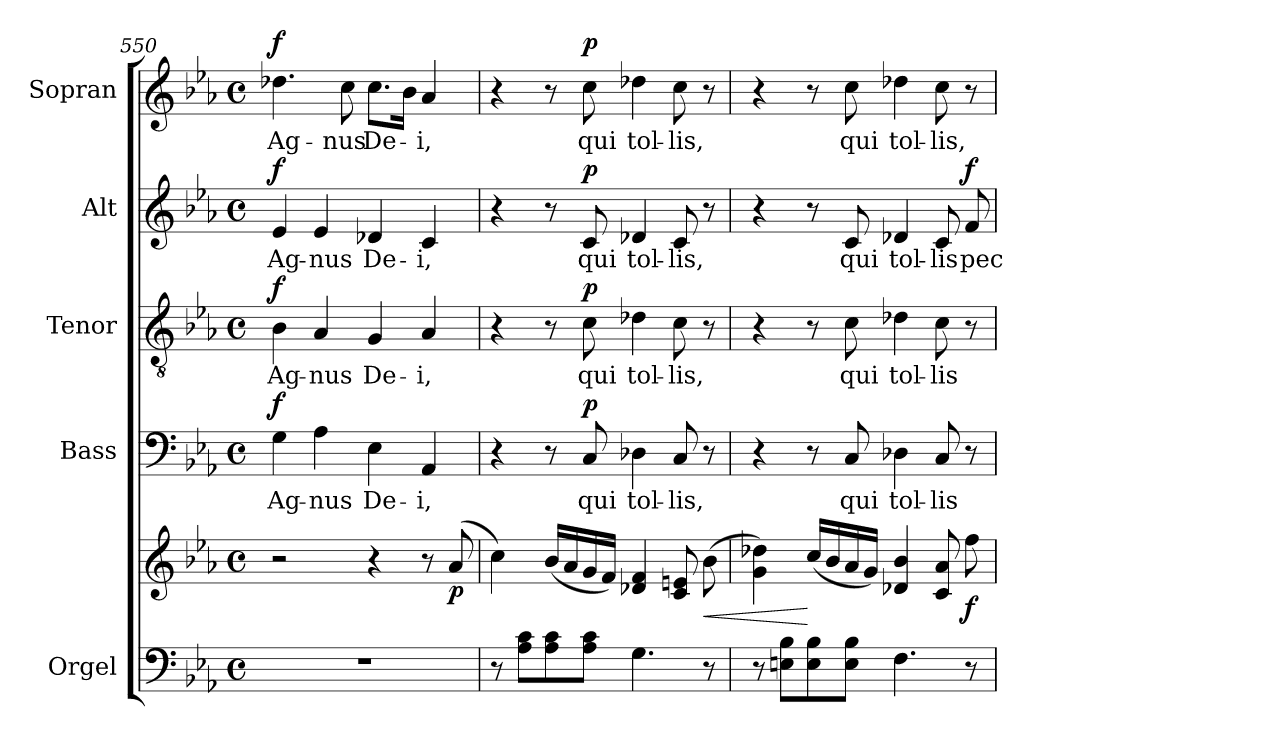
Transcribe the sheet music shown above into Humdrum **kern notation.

**kern	**kern	**dynam	**kern	**text	**dynam	**kern	**text	**dynam	**kern	**text	**dynam	**kern	**text	**dynam
*part5	*part5	*part5	*part4	*part4	*part4	*part3	*part3	*part3	*part2	*part2	*part2	*part1	*part1	*part1
*staff6	*staff5	*staff5/6	*staff4	*staff4	*staff4	*staff3	*staff3	*staff3	*staff2	*staff2	*staff2	*staff1	*staff1	*staff1
*I"Orgel	*	*	*I"Bass	*	*	*I"Tenor	*	*	*I"Alt	*	*	*I"Sopran	*	*
*I'Org.	*	*	*I'B.	*	*	*I'T.	*	*	*I'A.	*	*	*I'S.	*	*
*clefF4	*clefG2	*	*clefF4	*	*	*clefGv2	*	*	*clefG2	*	*	*clefG2	*	*
*k[b-e-a-]	*k[b-e-a-]	*	*k[b-e-a-]	*	*	*k[b-e-a-]	*	*	*k[b-e-a-]	*	*	*k[b-e-a-]	*	*
*E-:	*E-:	*	*E-:	*	*	*E-:	*	*	*E-:	*	*	*E-:	*	*
*M4/4	*M4/4	*	*M4/4	*	*	*M4/4	*	*	*M4/4	*	*	*M4/4	*	*
*met(c)	*met(c)	*	*met(c)	*	*	*met(c)	*	*	*met(c)	*	*	*met(c)	*	*
=550	=550	=550	=550	=550	=550	=550	=550	=550	=550	=550	=550	=550	=550	=550
!	!	!	!	!LO:LY:b	!LO:DY:a	!	!LO:LY:b	!LO:DY:a	!	!LO:LY:b	!LO:DY:a	!	!LO:LY:b	!LO:DY:a
1r	2r	.	4G\	Ag-	f	4B-\	Ag-	f	4e-/	Ag-	f	4.dd-X\	Ag-	f
!	!	!	!	!LO:LY:b	!	!	!LO:LY:b	!	!	!LO:LY:b	!	!	!	!
.	.	.	4A-\	-nus	.	4A-/	-nus	.	4e-/	-nus	.	.	.	.
!	!	!	!	!	!	!	!	!	!	!	!	!	!LO:LY:b	!
.	.	.	.	.	.	.	.	.	.	.	.	8cc\	-nus	.
!	!	!	!	!LO:LY:b	!	!	!LO:LY:b	!	!	!LO:LY:b	!	!	!LO:LY:b	!
.	4r	.	4E-\	De-	.	4G/	De-	.	4d-X/	De-	.	8.cc\L	De-	.
.	.	.	.	.	.	.	.	.	.	.	.	16b-\Jk	.	.
!	!	!	!	!LO:LY:b	!	!	!LO:LY:b	!	!	!LO:LY:b	!	!	!LO:LY:b	!
.	8r	.	4AA-/	-i,	.	4A-/	-i,	.	4c/	-i,	.	4a-/	-i,	.
!	!	!LO:DY:b	!	!	!	!	!	!	!	!	!	!	!	!
.	(8a-/	p	.	.	.	.	.	.	.	.	.	.	.	.
=551	=551	=551	=551	=551	=551	=551	=551	=551	=551	=551	=551	=551	=551	=551
8r	4cc\)	.	4r	.	.	4r	.	.	4r	.	.	4r	.	.
8A-\ 8c\L	.	.	.	.	.	.	.	.	.	.	.	.	.	.
8A-\ 8c\	(<16b-/LL	.	8r	.	.	8r	.	.	8r	.	.	8r	.	.
.	16a-/	.	.	.	.	.	.	.	.	.	.	.	.	.
!	!	!	!	!LO:LY:b	!LO:DY:a	!	!LO:LY:b	!LO:DY:a	!	!LO:LY:b	!LO:DY:a	!	!LO:LY:b	!LO:DY:a
8A-\ 8c\J	16g/	.	8C/	qui	p	8c\	qui	p	8c/	qui	p	8cc\	qui	p
.	16f/JJ)	.	.	.	.	.	.	.	.	.	.	.	.	.
!	!	!	!	!LO:LY:b	!	!	!LO:LY:b	!	!	!LO:LY:b	!	!	!LO:LY:b	!
4.G\	4d-X/ 4f/	.	4D-X\	tol-	.	4d-X\	tol-	.	4d-X/	tol-	.	4dd-X\	tol-	.
!	!	!	!	!LO:LY:b	!	!	!LO:LY:b	!	!	!LO:LY:b	!	!	!LO:LY:b	!
.	8c/ 8en/	.	8C/	-lis,	.	8c\	-lis,	.	8c/	-lis,	.	8cc\	-lis,	.
!	!	!LO:HP:b	!	!	!	!	!	!	!	!	!	!	!	!
8r	(>8b-\	<	8r	.	.	8r	.	.	8r	.	.	8r	.	.
=552	=552	=552	=552	=552	=552	=552	=552	=552	=552	=552	=552	=552	=552	=552
8r	4g\ 4dd-X\)	.	4r	.	.	4r	.	.	4r	.	.	4r	.	.
8En\ 8B-\L	.	.	.	.	.	.	.	.	.	.	.	.	.	.
8E\ 8B-\	(<16cc/LL	[	8r	.	.	8r	.	.	8r	.	.	8r	.	.
.	16b-/	.	.	.	.	.	.	.	.	.	.	.	.	.
!	!	!	!	!LO:LY:b	!	!	!LO:LY:b	!	!	!LO:LY:b	!	!	!LO:LY:b	!
8E\ 8B-\J	16a-/	.	8C/	qui	.	8c\	qui	.	8c/	qui	.	8cc\	qui	.
.	16g/JJ)	.	.	.	.	.	.	.	.	.	.	.	.	.
!	!	!	!	!LO:LY:b	!	!	!LO:LY:b	!	!	!LO:LY:b	!	!	!LO:LY:b	!
4.F\	4d-X/ 4b-/	.	4D-X\	tol-	.	4d-X\	tol-	.	4d-X/	tol-	.	4dd-X\	tol-	.
!	!	!	!	!LO:LY:b	!	!	!LO:LY:b	!	!	!LO:LY:b	!	!	!LO:LY:b	!
.	8c/ 8a-/	.	8C/	-lis	.	8c\	-lis	.	8c/	-lis	.	8cc\	-lis,	.
!	!	!LO:DY:b	!	!	!	!	!	!	!	!LO:LY:b	!LO:DY:a	!	!	!
8r	8ff\	f	8r	.	.	8r	.	.	8f/	pec-	f	8r	.	.
=	=	=	=	=	=	=	=	=	=	=	=	=	=	=
*-	*-	*-	*-	*-	*-	*-	*-	*-	*-	*-	*-	*-	*-	*-
